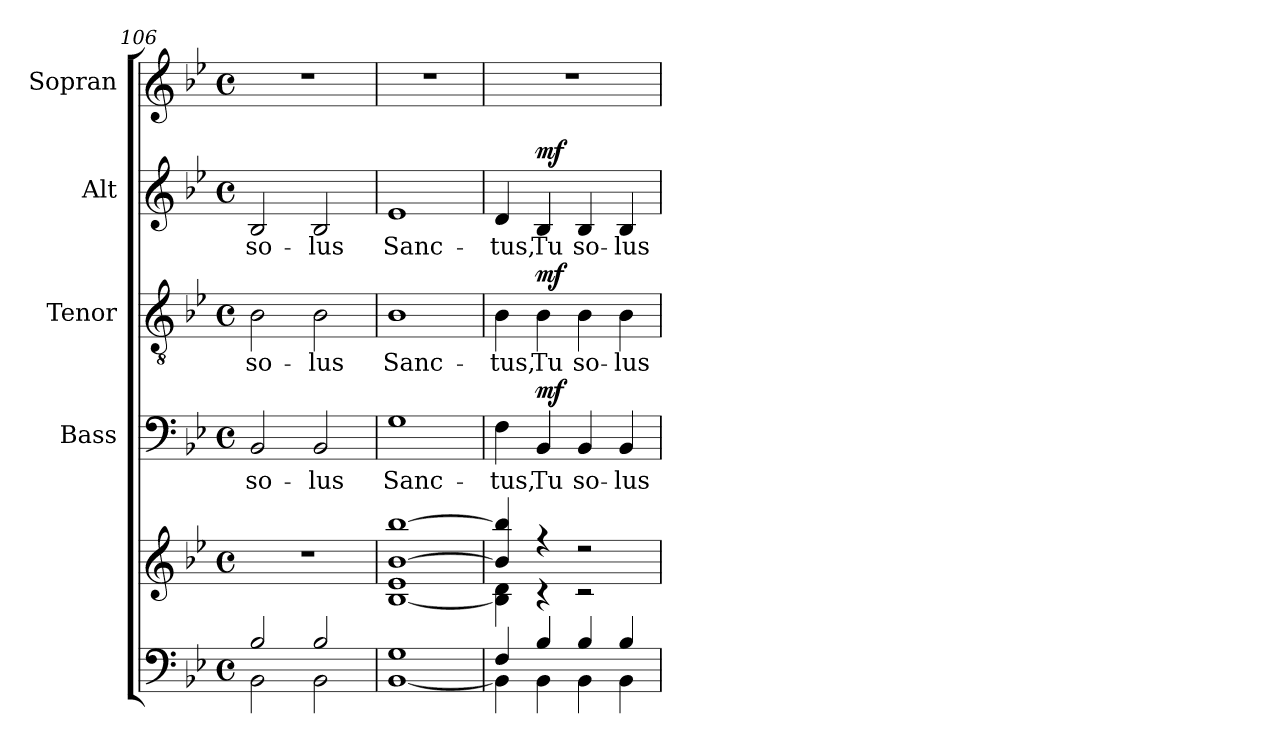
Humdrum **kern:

**kern	**kern	**kern	**text	**dynam	**kern	**text	**dynam	**kern	**text	**dynam	**kern
*part5	*part5	*part4	*part4	*part4	*part3	*part3	*part3	*part2	*part2	*part2	*part1
*staff6	*staff5	*staff4	*staff4	*staff4	*staff3	*staff3	*staff3	*staff2	*staff2	*staff2	*staff1
*	*	*I"Bass	*	*	*I"Tenor	*	*	*I"Alt	*	*	*I"Sopran
*	*	*I'B.	*	*	*I'T.	*	*	*I'A.	*	*	*I'S.
*clefF4	*clefG2	*clefF4	*	*	*clefGv2	*	*	*clefG2	*	*	*clefG2
*k[b-e-]	*k[b-e-]	*k[b-e-]	*	*	*k[b-e-]	*	*	*k[b-e-]	*	*	*k[b-e-]
*B-:	*B-:	*B-:	*	*	*B-:	*	*	*B-:	*	*	*B-:
*M4/4	*M4/4	*M4/4	*	*	*M4/4	*	*	*M4/4	*	*	*M4/4
*met(c)	*met(c)	*met(c)	*	*	*met(c)	*	*	*met(c)	*	*	*met(c)
=106	=106	=106	=106	=106	=106	=106	=106	=106	=106	=106	=106
*^	*	*	*	*	*	*	*	*	*	*	*
!	!	!	!	!LO:LY:b	!	!	!LO:LY:b	!	!	!LO:LY:b	!	!
2B-/	2BB-\	1r	2BB-/	so-	.	2B-\	so-	.	2B-/	so-	.	1r
!	!	!	!	!LO:LY:b	!	!	!LO:LY:b	!	!	!LO:LY:b	!	!
2B-/	2BB-\	.	2BB-/	-lus	.	2B-\	-lus	.	2B-/	-lus	.	.
=107	=107	=107	=107	=107	=107	=107	=107	=107	=107	=107	=107	=107
*	*	*^	*	*	*	*	*	*	*	*	*	*
!	!	!	!	!	!LO:LY:b	!	!	!LO:LY:b	!	!	!LO:LY:b	!	!
1G	[<1BB-	[>1b- [>1bb-	[<1B- 1e-	1G	Sanc-	.	1B-	Sanc-	.	1e-	Sanc-	.	1r
=108	=108	=108	=108	=108	=108	=108	=108	=108	=108	=108	=108	=108	=108
!	!	!	!	!	!LO:LY:b	!	!	!LO:LY:b	!	!	!LO:LY:b	!	!
4F/	4BB-\]	4b-/] 4bb-/]	4B-\] 4d\	4F\	-tus,	.	4B-\	-tus,	.	4d/	-tus,	.	1r
!	!	!	!	!	!LO:LY:b	!LO:DY:a	!	!LO:LY:b	!LO:DY:a	!	!LO:LY:b	!LO:DY:a	!
4B-/	4BB-\	4r	4r	4BB-/	Tu	mf	4B-\	Tu	mf	4B-/	Tu	mf	.
!	!	!	!	!	!LO:LY:b	!	!	!LO:LY:b	!	!	!LO:LY:b	!	!
4B-/	4BB-\	2r	2r	4BB-/	so-	.	4B-\	so-	.	4B-/	so-	.	.
!	!	!	!	!	!LO:LY:b	!	!	!LO:LY:b	!	!	!LO:LY:b	!	!
4B-/	4BB-\	.	.	4BB-/	-lus	.	4B-\	-lus	.	4B-/	-lus	.	.
*v	*v	*	*	*	*	*	*	*	*	*	*	*	*
*	*v	*v	*	*	*	*	*	*	*	*	*	*
=	=	=	=	=	=	=	=	=	=	=	=
*-	*-	*-	*-	*-	*-	*-	*-	*-	*-	*-	*-
